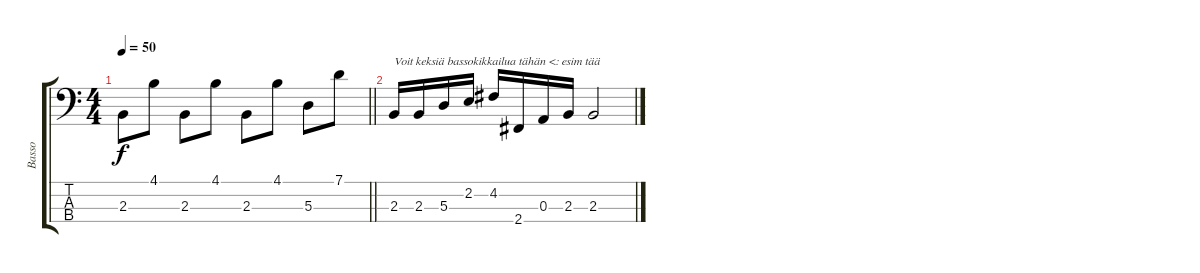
\track ("Basso" "Basso") {solo instrument electricbasspick}
\staff {score tabs}
\tuning (G2 D2 A1 E1) {hide}
\ts (4 4)
\tempo 50
\clef f4
\barLineRight lightlight
\ks c
2.3.8{dy f} 4.1.8 2.3.8 4.1.8 2.3.8 4.1.8 5.3.8 7.1.8 |
2.3.16{txt "Voit keksiä bassokikkailua tähän <: esim tää"} 2.3.16 5.3.16 2.2.16 4.2.16 2.4.16 0.3.16 2.3.16 2.3.2
